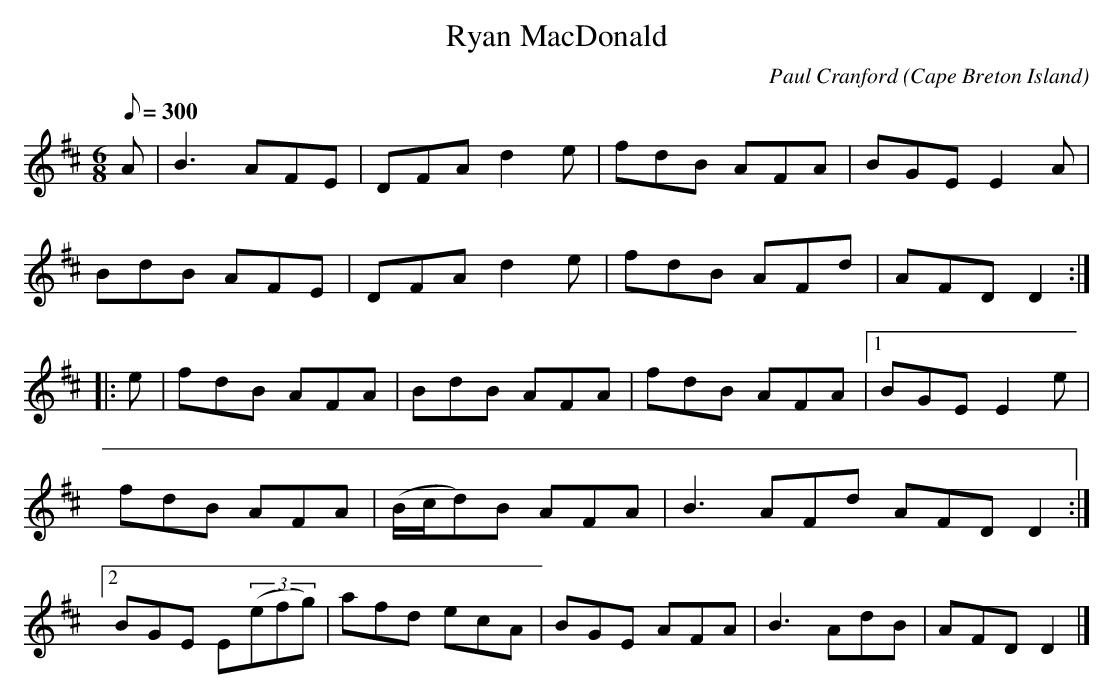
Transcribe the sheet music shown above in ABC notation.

X:1
T:Ryan MacDonald
C:Paul Cranford
O:Cape Breton Island
L:1/8
Q:300
M:6/8
K:D
A|B3 AFE|DFA d2e|fdB AFA|BGE E2 A|
BdB AFE|DFA d2e|fdB AFd|AFD D2:|
|:e|fdB AFA|BdB AFA|fdB AFA|[1BGE E2e|
fdB AFA|(B/c/d)B AFA|B3 AFd AFD D2:|
[2BGE E(3(efg)|afd ecA|BGE AFA|B3 AdB|AFD D2|]
